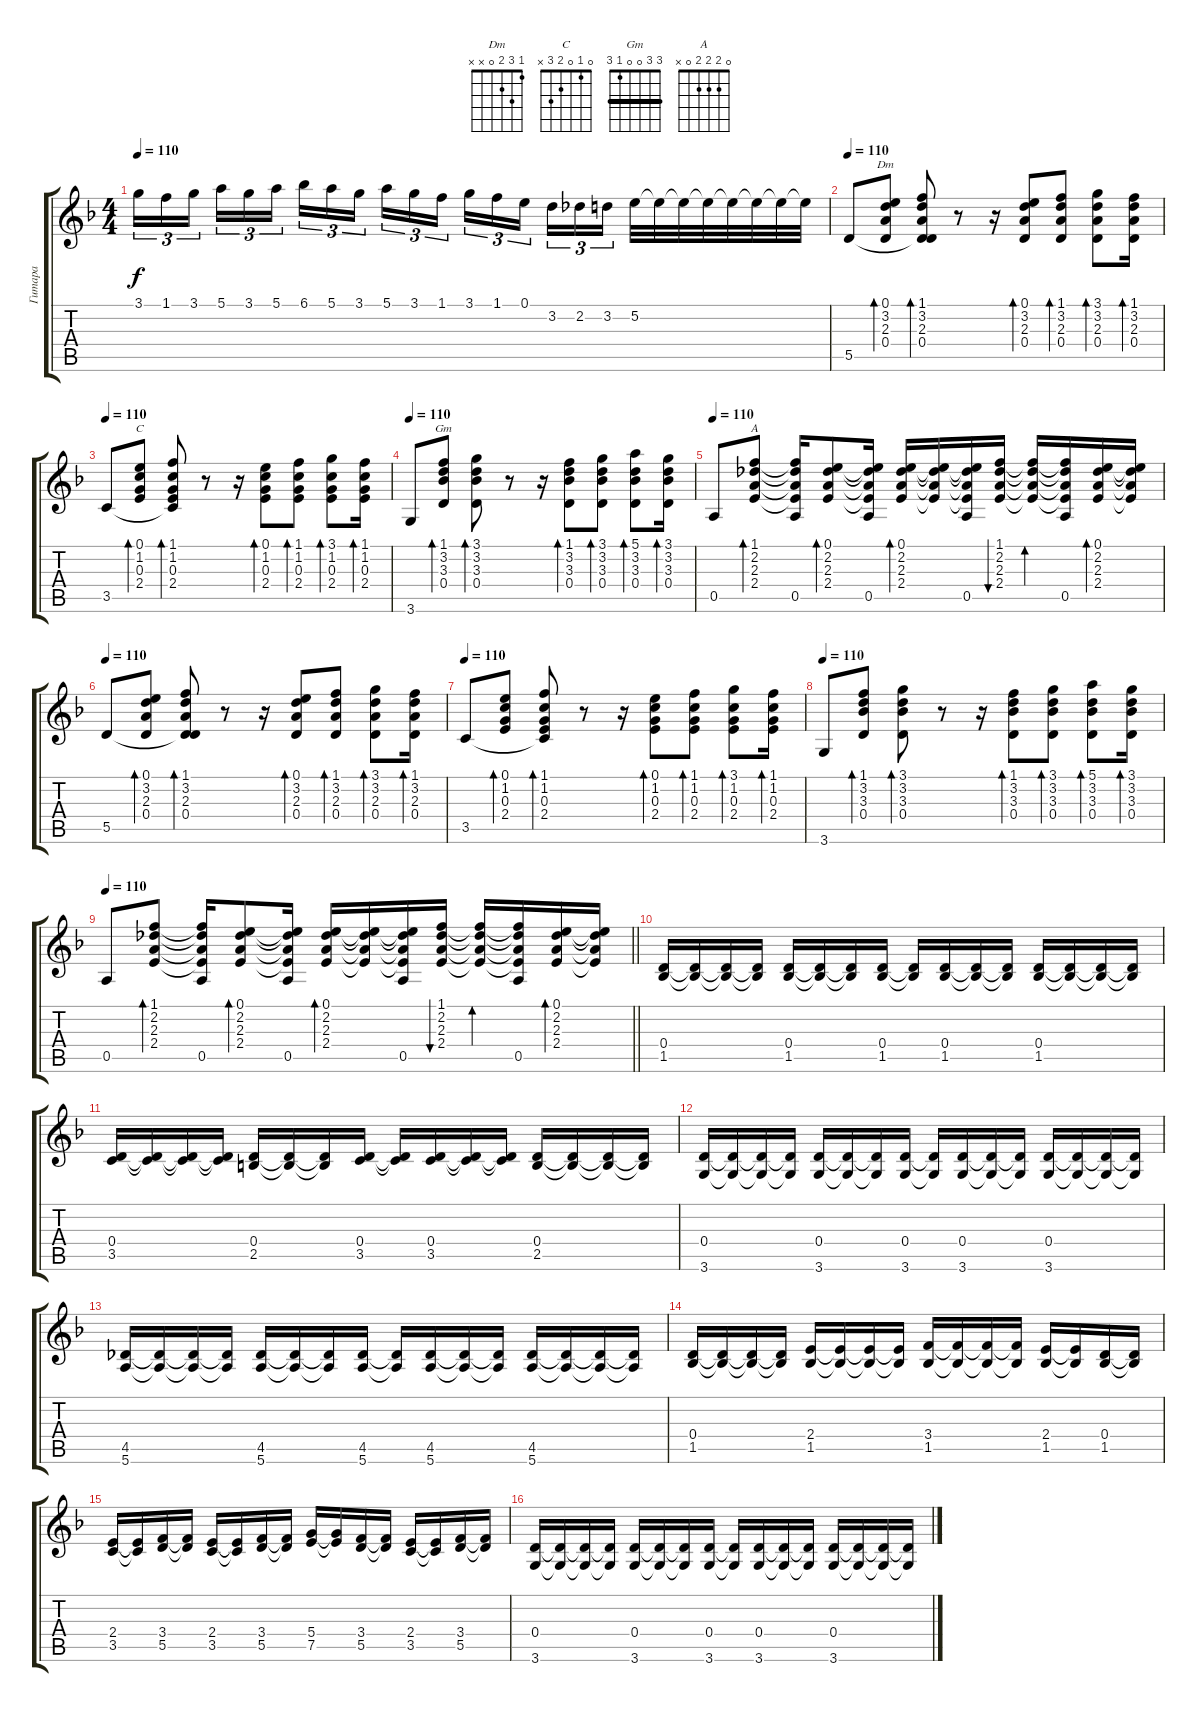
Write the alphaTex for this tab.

\track ("Гитара" "Гитара") {instrument acousticguitarnylon}
\staff {score tabs}
\tuning (E4 B3 G3 D3 A2 E2) {hide}
\chord ("Dm" 1 3 2 0 x x)
\chord ("C" 0 1 0 2 3 x)
\chord ("Gm" 3 3 0 0 1 3) {barre 3}
\chord ("A" 0 2 2 2 0 x)
\ts (4 4)
\tempo 110
\clef g2
\ks dminor
3.1.16{tu (3 2) dy f} 1.1.16{tu (3 2)} 3.1.16{tu (3 2) beam splitsecondary} 5.1.16{tu (3 2)} 3.1.16{tu (3 2)} 5.1.16{tu (3 2)} 6.1.16{tu (3 2)} 5.1.16{tu (3 2)} 3.1.16{tu (3 2) beam splitsecondary} 5.1.16{tu (3 2)} 3.1.16{tu (3 2)} 1.1.16{tu (3 2)} 3.1.16{tu (3 2)} 1.1.16{tu (3 2)} 0.1.16{tu (3 2) beam splitsecondary} 3.2.16{tu (3 2)} 2.2.16{tu (3 2)} 3.2.16{tu (3 2)} 5.2.32 5.2{t}.32 5.2{t}.32 5.2{t}.32 5.2{t}.32 5.2{t}.32 5.2{t}.32 5.2{t}.32 |
\tempo 110
5.5.8 (0.1 3.2 2.3 0.4).8{bd 60 ch "Dm"} (1.1 3.2 2.3 0.4 5.5{t}).8{bd 60} r.8 r.16 (0.1 3.2 2.3 0.4).8{bd 60} (1.1 3.2 2.3 0.4).8{bd 60} (3.1 3.2 2.3 0.4).8{bd 60} (1.1 3.2 2.3 0.4).16{bd 60} |
\tempo 110
3.5.8 (0.1 1.2 0.3 2.4).8{bd 60 ch "C"} (1.1 1.2 0.3 2.4 3.5{t}).8{bd 60} r.8 r.16 (0.1 1.2 0.3 2.4).8{bd 60} (1.1 1.2 0.3 2.4).8{bd 60} (3.1 1.2 0.3 2.4).8{bd 60} (1.1 1.2 0.3 2.4).16{bd 60} |
\tempo 110
3.6.8 (1.1 3.2 3.3 0.4).8{bd 60 ch "Gm"} (3.1 3.2 3.3 0.4).8{bd 60} r.8 r.16 (1.1 3.2 3.3 0.4).8{bd 60} (3.1 3.2 3.3 0.4).8{bd 60} (5.1 3.2 3.3 0.4).8{bd 60} (3.1 3.2 3.3 0.4).16{bd 60} |
\tempo 110
0.5.8 (1.1 2.2 2.3 2.4).8{bd 60 ch "A"} (1.1{t} 2.2{t} 2.3{t} 2.4{t} 0.5).16 (0.1 2.2 2.3 2.4).8{bd 60} (0.1{t} 2.2{t} 2.3{t} 2.4{t} 0.5).16 (0.1 2.2 2.3 2.4).16{bd 60} (0.1{t} 2.2{t} 2.3{t} 2.4{t}).16 (0.1{t} 2.2{t} 2.3{t} 2.4{t} 0.5).16 (1.1 2.2 2.3 2.4).16{bu 60} (1.1{t} 2.2{t} 2.3{t} 2.4{t}).16{bd 60} (1.1{t} 2.2{t} 2.3{t} 2.4{t} 0.5).16 (0.1 2.2 2.3 2.4).16{bd 60} (0.1{t} 2.2{t} 2.3{t} 2.4{t}).16 |
\tempo 110
5.5.8 (0.1 3.2 2.3 0.4).8{bd 60} (1.1 3.2 2.3 0.4 5.5{t}).8{bd 60} r.8 r.16 (0.1 3.2 2.3 0.4).8{bd 60} (1.1 3.2 2.3 0.4).8{bd 60} (3.1 3.2 2.3 0.4).8{bd 60} (1.1 3.2 2.3 0.4).16{bd 60} |
\tempo 110
3.5.8 (0.1 1.2 0.3 2.4).8{bd 60} (1.1 1.2 0.3 2.4 3.5{t}).8{bd 60} r.8 r.16 (0.1 1.2 0.3 2.4).8{bd 60} (1.1 1.2 0.3 2.4).8{bd 60} (3.1 1.2 0.3 2.4).8{bd 60} (1.1 1.2 0.3 2.4).16{bd 60} |
\tempo 110
3.6.8 (1.1 3.2 3.3 0.4).8{bd 60} (3.1 3.2 3.3 0.4).8{bd 60} r.8 r.16 (1.1 3.2 3.3 0.4).8{bd 60} (3.1 3.2 3.3 0.4).8{bd 60} (5.1 3.2 3.3 0.4).8{bd 60} (3.1 3.2 3.3 0.4).16{bd 60} |
\tempo 110
\barLineRight lightlight
0.5.8 (1.1 2.2 2.3 2.4).8{bd 60} (1.1{t} 2.2{t} 2.3{t} 2.4{t} 0.5).16 (0.1 2.2 2.3 2.4).8{bd 60} (0.1{t} 2.2{t} 2.3{t} 2.4{t} 0.5).16 (0.1 2.2 2.3 2.4).16{bd 60} (0.1{t} 2.2{t} 2.3{t} 2.4{t}).16 (0.1{t} 2.2{t} 2.3{t} 2.4{t} 0.5).16 (1.1 2.2 2.3 2.4).16{bu 60} (1.1{t} 2.2{t} 2.3{t} 2.4{t}).16{bd 60} (1.1{t} 2.2{t} 2.3{t} 2.4{t} 0.5).16 (0.1 2.2 2.3 2.4).16{bd 60} (0.1{t} 2.2{t} 2.3{t} 2.4{t}).16 |
\section ("" "")
(0.4 1.5).16 (0.4{t} 1.5{t}).16 (0.4{t} 1.5{t}).16 (0.4{t} 1.5{t}).16 (0.4 1.5).16 (0.4{t} 1.5{t}).16 (0.4{t} 1.5{t}).16 (0.4 1.5).16 (0.4{t} 1.5{t}).16 (0.4 1.5).16 (0.4{t} 1.5{t}).16 (0.4{t} 1.5{t}).16 (0.4 1.5).16 (0.4{t} 1.5{t}).16 (0.4{t} 1.5{t}).16 (0.4{t} 1.5{t}).16 |
(0.4 3.5).16 (0.4{t} 3.5{t}).16 (0.4{t} 3.5{t}).16 (0.4{t} 3.5{t}).16 (0.4 2.5).16 (0.4{t} 2.5{t}).16 (0.4{t} 2.5{t}).16 (0.4 3.5).16 (0.4{t} 3.5{t}).16 (0.4 3.5).16 (0.4{t} 3.5{t}).16 (0.4{t} 3.5{t}).16 (0.4 2.5).16 (0.4{t} 2.5{t}).16 (0.4{t} 2.5{t}).16 (0.4{t} 2.5{t}).16 |
(0.4 3.6).16 (0.4{t} 3.6{t}).16 (0.4{t} 3.6{t}).16 (0.4{t} 3.6{t}).16 (0.4 3.6).16 (0.4{t} 3.6{t}).16 (0.4{t} 3.6{t}).16 (0.4 3.6).16 (0.4{t} 3.6{t}).16 (0.4 3.6).16 (0.4{t} 3.6{t}).16 (0.4{t} 3.6{t}).16 (0.4 3.6).16 (0.4{t} 3.6{t}).16 (0.4{t} 3.6{t}).16 (0.4{t} 3.6{t}).16 |
(4.5 5.6).16 (4.5{t} 5.6{t}).16 (4.5{t} 5.6{t}).16 (4.5{t} 5.6{t}).16 (4.5 5.6).16 (4.5{t} 5.6{t}).16 (4.5{t} 5.6{t}).16 (4.5 5.6).16 (4.5{t} 5.6{t}).16 (4.5 5.6).16 (4.5{t} 5.6{t}).16 (4.5{t} 5.6{t}).16 (4.5 5.6).16 (4.5{t} 5.6{t}).16 (4.5{t} 5.6{t}).16 (4.5{t} 5.6{t}).16 |
(0.4 1.5).16 (0.4{t} 1.5{t}).16 (0.4{t} 1.5{t}).16 (0.4{t} 1.5{t}).16 (2.4 1.5).16 (2.4{t} 1.5{t}).16 (2.4{t} 1.5{t}).16 (2.4{t} 1.5{t}).16 (3.4 1.5).16 (3.4{t} 1.5{t}).16 (3.4{t} 1.5{t}).16 (3.4{t} 1.5{t}).16 (2.4 1.5).16 (2.4{t} 1.5{t}).16 (0.4 1.5).16 (0.4{t} 1.5{t}).16 |
(2.4 3.5).16 (2.4{t} 3.5{t}).16 (3.4 5.5).16 (3.4{t} 5.5{t}).16 (2.4 3.5).16 (2.4{t} 3.5{t}).16 (3.4 5.5).16 (3.4{t} 5.5{t}).16 (5.4 7.5).16 (5.4{t} 7.5{t}).16 (3.4 5.5).16 (3.4{t} 5.5{t}).16 (2.4 3.5).16 (2.4{t} 3.5{t}).16 (3.4 5.5).16 (3.4{t} 5.5{t}).16 |
(0.4 3.6).16 (0.4{t} 3.6{t}).16 (0.4{t} 3.6{t}).16 (0.4{t} 3.6{t}).16 (0.4 3.6).16 (0.4{t} 3.6{t}).16 (0.4{t} 3.6{t}).16 (0.4 3.6).16 (0.4{t} 3.6{t}).16 (0.4 3.6).16 (0.4{t} 3.6{t}).16 (0.4{t} 3.6{t}).16 (0.4 3.6).16 (0.4{t} 3.6{t}).16 (0.4{t} 3.6{t}).16 (0.4{t} 3.6{t}).16
